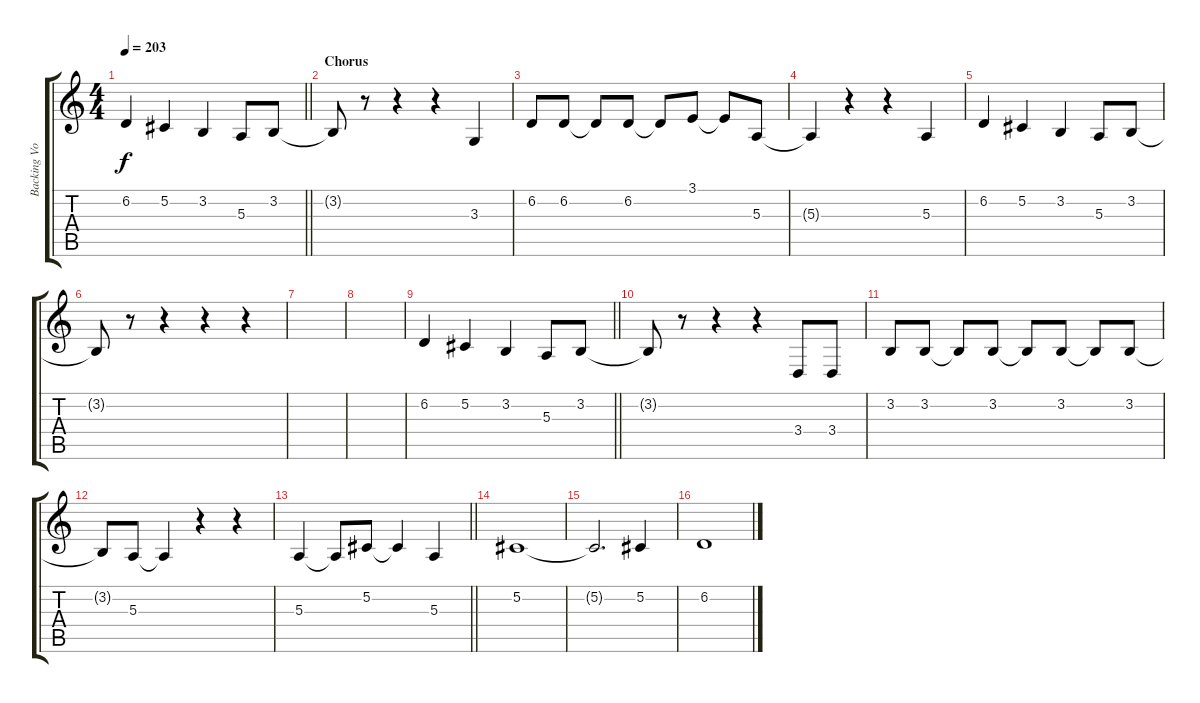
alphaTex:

\track ("Backing Vocals" "Backing Vo") {instrument lead6voice}
\staff {score tabs}
\tuning (Db4 Ab3 E3 B2 Gb2 B1) {hide}
\ts (4 4)
\tempo 203
\clef g2
\barLineRight lightlight
\ks c
6.2.4{dy f} 5.2.4 3.2.4 5.3.8 3.2.8 |
\section ("" "Chorus")
3.2{t}.8 r.8 r.4 r.4 3.3.4 |
6.2.8 6.2.8 6.2{t}.8 6.2.8 6.2{t}.8 3.1.8 3.1{t}.8 5.3.8 |
5.3{t}.4 r.4 r.4 5.3.4 |
6.2.4 5.2.4 3.2.4 5.3.8 3.2.8 |
3.2{t}.8 r.8 r.4 r.4 r.4 |
|
|
\barLineRight lightlight
6.2.4 5.2.4 3.2.4 5.3.8 3.2.8 |
\section ("" "")
3.2{t}.8 r.8 r.4 r.4 3.4.8 3.4.8 |
3.2.8 3.2.8 3.2{t}.8 3.2.8 3.2{t}.8 3.2.8 3.2{t}.8 3.2.8 |
3.2{t}.8 5.3.8 5.3{t}.4 r.4 r.4 |
\barLineRight lightlight
5.3.4 5.3{t}.8 5.2.8 5.2{t}.4 5.3.4 |
5.2.1 |
5.2{t}.2{d} 5.2.4 |
6.2.1
